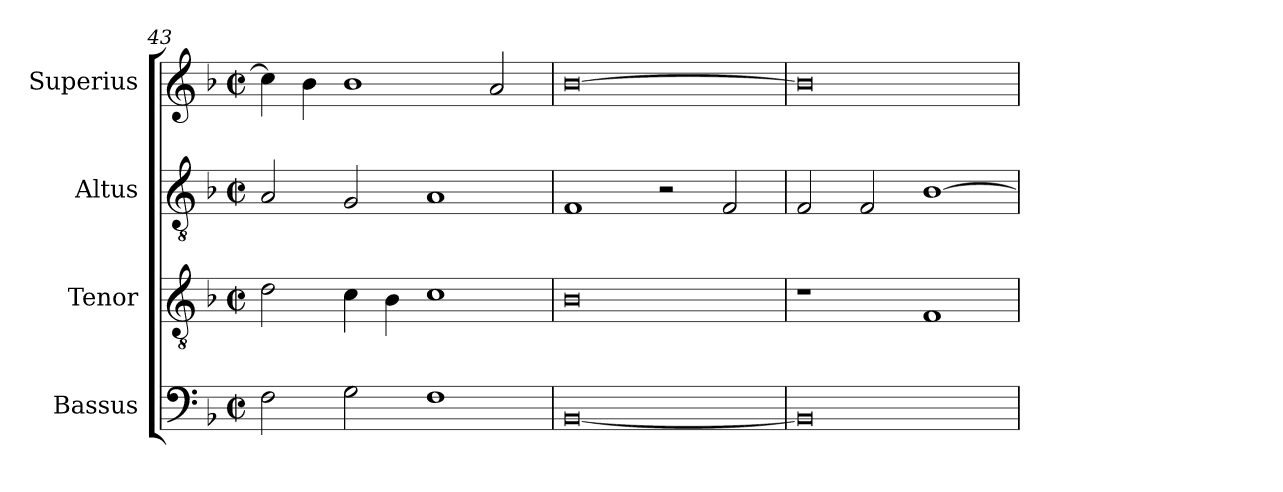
**kern	**kern	**kern	**kern
*part4	*part3	*part2	*part1
*staff4	*staff3	*staff2	*staff1
*I"Bassus	*I"Tenor	*I"Altus	*I"Superius
*I'B.	*I'T.	*	*I'S.
*clefF4	*clefGv2	*clefGv2	*clefG2
*	*ITrd7c12	*ITrd7c12	*
*k[b-]	*k[b-]	*k[b-]	*k[b-]
*F:	*F:	*F:	*F:
*M2/2	*M2/2	*M2/2	*M2/2
*met(c|)	*met(c|)	*met(c|)	*met(c|)
=43	=43	=43	=43
2Fi\	2Di\	2AAi/	4cci\]
.	.	.	4b-i\
2Gi\	4Ci\	2GGi/	1b-i
.	4BB-i\	.	.
1Fi	1Ci	1AAi	.
.	.	.	2ai/
!!LO:PB:g=z
=44	=44	=44	=44
[<0BB-i	0BB-i	1FFi	[>0b-i
.	.	2r	.
.	.	2FFi/	.
=45	=45	=45	=45
0BB-i]	1r	2FFi/	0b-i]
.	.	2FFi/	.
.	1FFi	[>1BB-i	.
=	=	=	=
*-	*-	*-	*-
